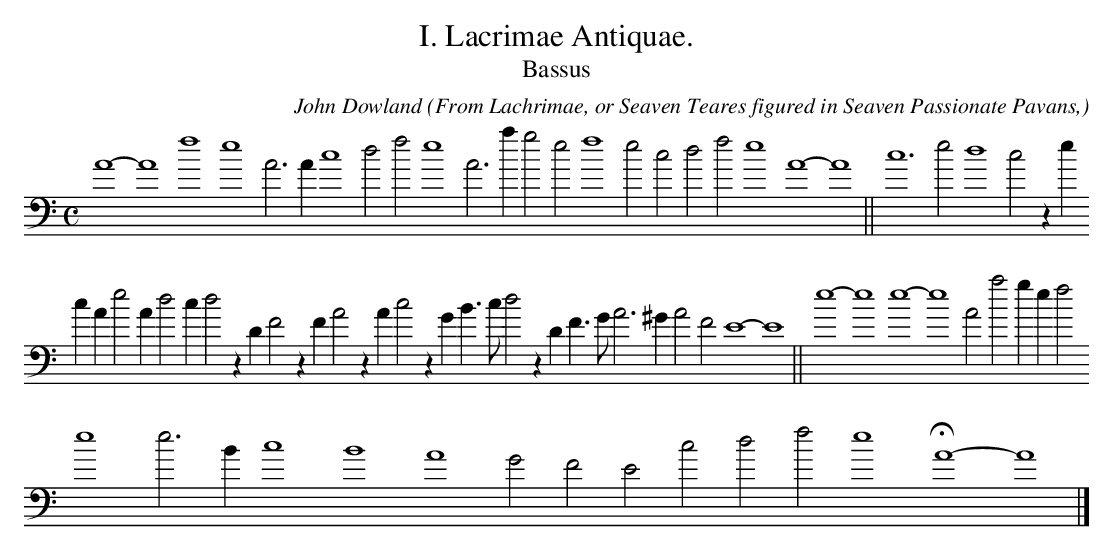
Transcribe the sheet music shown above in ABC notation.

X:1
T:I. Lacrimae Antiquae.
C: John Dowland
O: From Lachrimae, or Seaven Teares figured in Seaven Passionate Pavans,
T:Bassus
L:1/4
M:C
K:Am bass
A4-A4 f4 e4 A3 A c4 d2 f2 e4 A3 a g2 e2 f4 e2 c2 d2 f2 e4 A4-A4 || c6 e2 d4 c2 z e
c A e2 A d2 c d2 z D F2 z F A2 z A c2 z G B > c d2 z D F > G A3 ^G A2 F2 E4-E4 || e4-e4 e4-e4 A2 a2 g e f2
e4 e3 B c4 B4 A4 G2 F2 E2 c2 d2 f2 e4 HA4-A4 |]
